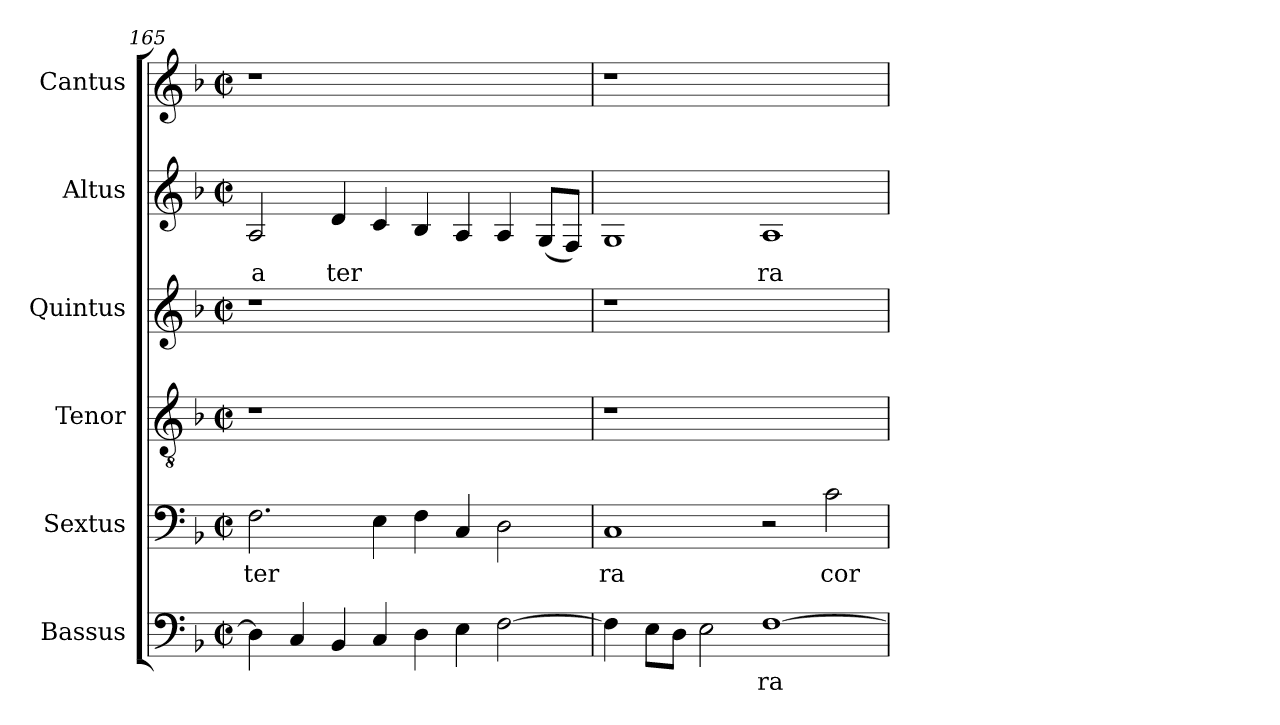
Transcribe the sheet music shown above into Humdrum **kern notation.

**kern	**text	**kern	**text	**kern	**kern	**kern	**text	**kern
*part6	*part6	*part5	*part5	*part4	*part3	*part2	*part2	*part1
*staff6	*staff6	*staff5	*staff5	*staff4	*staff3	*staff2	*staff2	*staff1
*I"Bassus	*	*I"Sextus	*	*I"Tenor	*I"Quintus	*I"Altus	*	*I"Cantus
*I'Bassus	*	*I'Sextus	*	*I'Tenor	*I'Quintus	*I'Altus	*	*I'Cantus
*clefF4	*	*clefF4	*	*clefGv2	*clefG2	*clefG2	*	*clefG2
*k[b-]	*	*k[b-]	*	*k[b-]	*k[b-]	*k[b-]	*	*k[b-]
*F:	*	*F:	*	*F:	*F:	*F:	*	*F:
*M2/2	*	*M2/2	*	*M2/2	*M2/2	*M2/2	*	*M2/2
*met(c|)	*	*met(c|)	*	*met(c|)	*met(c|)	*met(c|)	*	*met(c|)
=165	=165	=165	=165	=165	=165	=165	=165	=165
!	!LO:LY:b:cj	!	!LO:LY:b:cj	!	!	!	!LO:LY:b:cj	!
4D\]	.	2.F\	ter	1r	1r	2A/	a	1r
!	!LO:LY:b:cj	!	!	!	!	!	!	!
4C/	.	.	.	.	.	.	.	.
!	!LO:LY:b:cj	!	!	!	!	!	!LO:LY:b:cj	!
4BB-/	.	.	.	.	.	4d/	ter	.
!	!LO:LY:b:cj	!	!LO:LY:b:cj	!	!	!	!LO:LY:b:cj	!
4C/	.	4E\	.	.	.	4c/	.	.
!	!LO:LY:b:cj	!	!LO:LY:b:cj	!	!	!	!LO:LY:b:cj	!
4D\	.	4F\	.	1ryy	1ryy	4B-/	.	1ryy
!	!LO:LY:b:cj	!	!LO:LY:b:cj	!	!	!	!LO:LY:b:cj	!
4E\	.	4C/	.	.	.	4A/	.	.
!	!LO:LY:b:cj	!	!LO:LY:b:cj	!	!	!	!LO:LY:b:cj	!
[>2F\	.	2D\	.	.	.	4A/	.	.
!	!	!	!	!	!	!	!LO:LY:b:cj	!
.	.	.	.	.	.	(>8G/L	.	.
!	!	!	!	!	!	!	!LO:LY:b:cj	!
.	.	.	.	.	.	8F/J)	.	.
=166	=166	=166	=166	=166	=166	=166	=166	=166
!	!LO:LY:b:cj	!	!LO:LY:b:cj	!	!	!	!LO:LY:b:cj	!
4F\]	.	1C	ra	1r	1r	1G	.	1r
!	!LO:LY:b:cj	!	!	!	!	!	!	!
8E\L	.	.	.	.	.	.	.	.
!	!LO:LY:b:cj	!	!	!	!	!	!	!
8D\J	.	.	.	.	.	.	.	.
!	!LO:LY:b:cj	!	!	!	!	!	!	!
2E\	.	.	.	.	.	.	.	.
!	!LO:LY:b:cj	!	!	!	!	!	!LO:LY:b:cj	!
[>1F	ra	2r	.	1ryy	1ryy	1A	ra	1ryy
!	!	!	!LO:LY:b:cj	!	!	!	!	!
.	.	2c\	cor	.	.	.	.	.
=	=	=	=	=	=	=	=	=
*-	*-	*-	*-	*-	*-	*-	*-	*-
